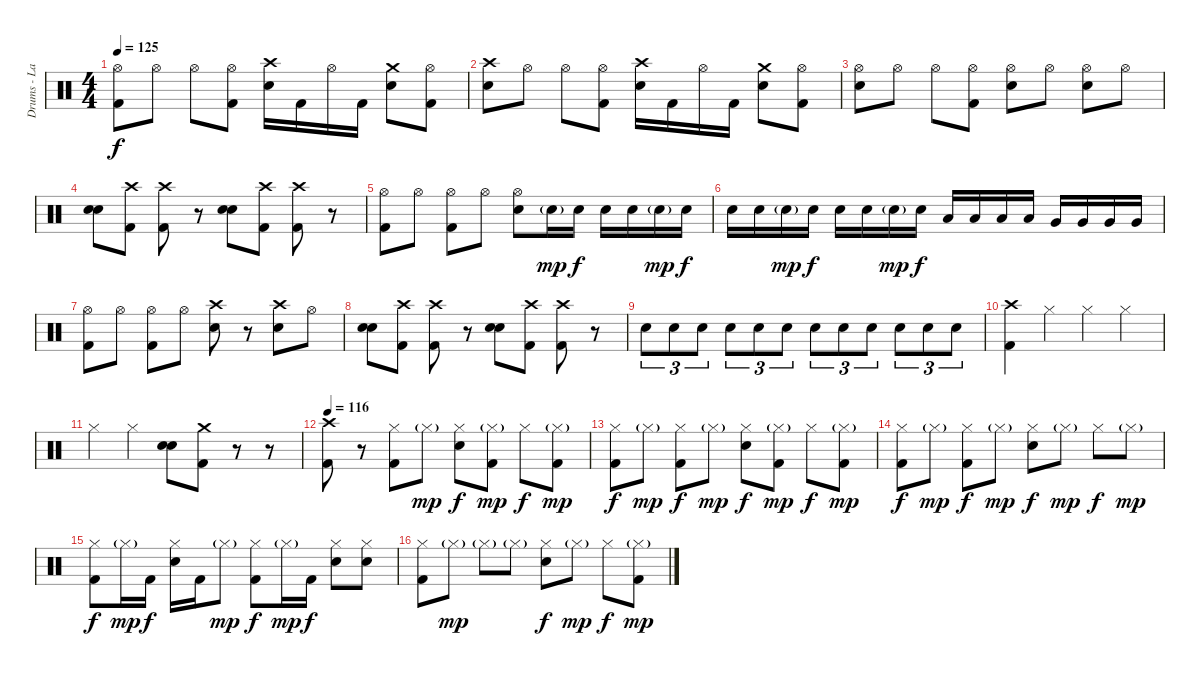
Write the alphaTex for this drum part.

\track ("Drums - Lars" "Drums - La") {instrument percussion}
\staff {score}
\articulation defaults
\ts (4 4)
\tempo 125
\clef neutral
\ks c
("Hi-Hat (open)" "Kick (hit) 2").8{dy f} "Hi-Hat (open)".8 "Hi-Hat (open)".8 ("Hi-Hat (open)" "Kick (hit) 2").8 ("Crash high (hit)" "Electric Snare (hit)").16 "Kick (hit) 2".16 "Hi-Hat (open)".16 "Kick (hit) 2".16 ("Crash medium (hit)" "Electric Snare (hit)").8 ("Hi-Hat (open)" "Kick (hit) 2").8 |
("Crash high (hit)" "Electric Snare (hit)").8 "Hi-Hat (open)".8 "Hi-Hat (open)".8 ("Hi-Hat (open)" "Kick (hit) 2").8 ("Crash high (hit)" "Electric Snare (hit)").16 "Kick (hit) 2".16 "Hi-Hat (open)".16 "Kick (hit) 2".16 ("Crash medium (hit)" "Electric Snare (hit)").8 ("Hi-Hat (open)" "Kick (hit) 2").8 |
("Hi-Hat (open)" "Electric Snare (hit)").8 "Hi-Hat (open)".8 "Hi-Hat (open)".8 ("Hi-Hat (open)" "Kick (hit) 2").8 ("Hi-Hat (open)" "Electric Snare (hit)").8 "Hi-Hat (open)".8 ("Hi-Hat (open)" "Electric Snare (hit)").8 "Hi-Hat (open)".8 |
("Electric Snare (hit)" "Electric Snare (hit)").8 ("Crash high (hit)" "Kick (hit) 2").8 ("Crash high (hit)" "Kick (hit) 2").8 r.8 ("Electric Snare (hit)" "Electric Snare (hit)").8 ("Crash high (hit)" "Kick (hit) 2").8 ("Crash high (hit)" "Kick (hit) 2").8 r.8 |
("Hi-Hat (open)" "Kick (hit) 2").8 "Hi-Hat (open)".8 ("Hi-Hat (open)" "Kick (hit) 2").8 "Hi-Hat (open)".8 ("Hi-Hat (open)" "Electric Snare (hit)").8 "Electric Snare (hit)"{g}.16{dy mp} "Electric Snare (hit)".16{dy f} "Electric Snare (hit)".16 "Electric Snare (hit)".16 "Electric Snare (hit)"{g}.16{dy mp} "Electric Snare (hit)".16{dy f} |
"Electric Snare (hit)".16 "Electric Snare (hit)".16 "Electric Snare (hit)"{g}.16{dy mp} "Electric Snare (hit)".16{dy f} "Electric Snare (hit)".16 "Electric Snare (hit)".16 "Electric Snare (hit)"{g}.16{dy mp} "Electric Snare (hit)".16{dy f} "Low Tom (hit)".16 "Low Tom (hit)".16 "Low Tom (hit)".16 "Low Tom (hit)".16 "Very Low Tom (hit)".16 "Very Low Tom (hit)".16 "Very Low Tom (hit)".16 "Very Low Tom (hit)".16 |
("Hi-Hat (open)" "Kick (hit) 2").8 "Hi-Hat (open)".8 ("Hi-Hat (open)" "Kick (hit) 2").8 "Hi-Hat (open)".8 ("Crash high (hit)" "Electric Snare (hit)").8 r.8 ("Crash high (hit)" "Electric Snare (hit)").8 "Hi-Hat (open)".8 |
("Electric Snare (hit)" "Electric Snare (hit)").8 ("Crash high (hit)" "Kick (hit) 2").8 ("Crash high (hit)" "Kick (hit) 2").8 r.8 ("Electric Snare (hit)" "Electric Snare (hit)").8 ("Crash high (hit)" "Kick (hit) 2").8 ("Crash high (hit)" "Kick (hit) 2").8 r.8 |
"Electric Snare (hit)".8{tu (3 2)} "Electric Snare (hit)".8{tu (3 2)} "Electric Snare (hit)".8{tu (3 2)} "Electric Snare (hit)".8{tu (3 2)} "Electric Snare (hit)".8{tu (3 2)} "Electric Snare (hit)".8{tu (3 2)} "Electric Snare (hit)".8{tu (3 2)} "Electric Snare (hit)".8{tu (3 2)} "Electric Snare (hit)".8{tu (3 2)} "Electric Snare (hit)".8{tu (3 2)} "Electric Snare (hit)".8{tu (3 2)} "Electric Snare (hit)".8{tu (3 2)} |
("Crash high (hit)" "Kick (hit) 2").4 "Hi-Hat (closed)".4 "Hi-Hat (closed)".4 "Hi-Hat (closed)".4 |
"Hi-Hat (closed)".4 "Hi-Hat (closed)".4 ("Electric Snare (hit)" "Electric Snare (hit)").8 ("Crash medium (hit)" "Kick (hit) 2").8 r.8 r.8 |
\tempo 116
("Crash high (hit)" "Kick (hit) 2").8 r.8 ("Hi-Hat (closed)" "Kick (hit) 2").8 "Hi-Hat (closed)"{g}.8{dy mp} ("Hi-Hat (closed)" "Electric Snare (hit)").8{dy f} ("Hi-Hat (closed)"{g} "Kick (hit) 2").8{dy mp} "Hi-Hat (closed)".8{dy f} ("Hi-Hat (closed)"{g} "Kick (hit) 2").8{dy mp} |
("Hi-Hat (closed)" "Kick (hit) 2").8{dy f} "Hi-Hat (closed)"{g}.8{dy mp} ("Hi-Hat (closed)" "Kick (hit) 2").8{dy f} "Hi-Hat (closed)"{g}.8{dy mp} ("Hi-Hat (closed)" "Electric Snare (hit)").8{dy f} ("Hi-Hat (closed)"{g} "Kick (hit) 2").8{dy mp} "Hi-Hat (closed)".8{dy f} ("Hi-Hat (closed)"{g} "Kick (hit) 2").8{dy mp} |
("Hi-Hat (closed)" "Kick (hit) 2").8{dy f} "Hi-Hat (closed)"{g}.8{dy mp} ("Hi-Hat (closed)" "Kick (hit) 2").8{dy f} "Hi-Hat (closed)"{g}.8{dy mp} ("Hi-Hat (closed)" "Electric Snare (hit)").8{dy f} "Hi-Hat (closed)"{g}.8{dy mp} "Hi-Hat (closed)".8{dy f} "Hi-Hat (closed)"{g}.8{dy mp} |
("Hi-Hat (closed)" "Kick (hit) 2").8{dy f} "Hi-Hat (closed)"{g}.16{dy mp} "Kick (hit) 2".16{dy f} ("Hi-Hat (closed)" "Electric Snare (hit)").16 "Kick (hit) 2".16 "Hi-Hat (closed)"{g}.8{dy mp} ("Hi-Hat (closed)" "Kick (hit) 2").8{dy f} "Hi-Hat (closed)"{g}.16{dy mp} "Kick (hit) 2".16{dy f} ("Hi-Hat (closed)" "Electric Snare (hit)").8 ("Hi-Hat (closed)" "Electric Snare (hit)").8 |
("Hi-Hat (closed)" "Kick (hit) 2").8 "Hi-Hat (closed)"{g}.8{dy mp} "Hi-Hat (closed)"{g}.8 "Hi-Hat (closed)"{g}.8 ("Hi-Hat (closed)" "Electric Snare (hit)").8{dy f} "Hi-Hat (closed)"{g}.8{dy mp} "Hi-Hat (closed)".8{dy f} ("Hi-Hat (closed)"{g} "Kick (hit) 2").8{dy mp}
